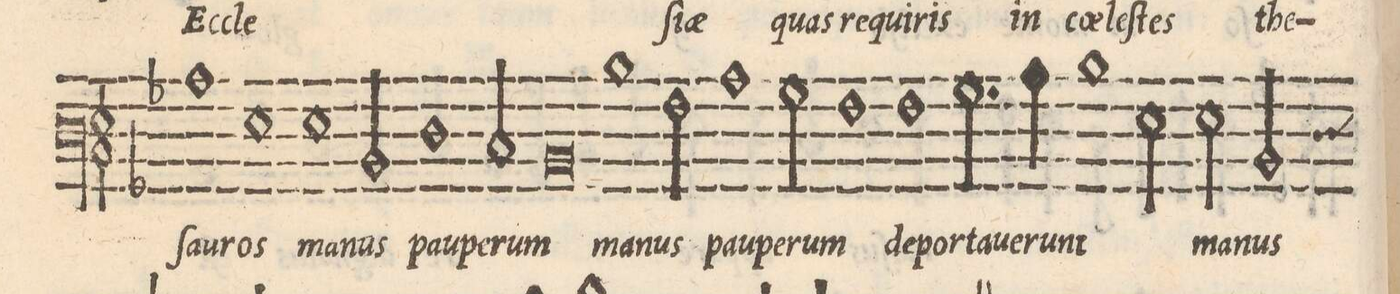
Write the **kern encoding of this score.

**kern	**text
*I"BASSVS	*
*clefF3	*
*k[b-]	*
*met(C|)	*
*M2/1	*
1c	-ſau-
=49-	=49-
1G	-ros
1G	ma-
=50-	=50-
2D/	-nus
1F	pau-
2E/	-pe-
=51-	=51-
0D	-rum
=52-	=52-
1d	ma-
2A\	-nus
1c\	pau-
=53-	=53-
2B-\	-pe-
1A	-rum
=54-	=54-
1A	de-
2.B-\	-por-
4c\	-ta-
=55-	=55-
1d	-ue-
2G\	-runt
2G\	ma-
=56-	=56-
2D/	-nus
*-	*-
